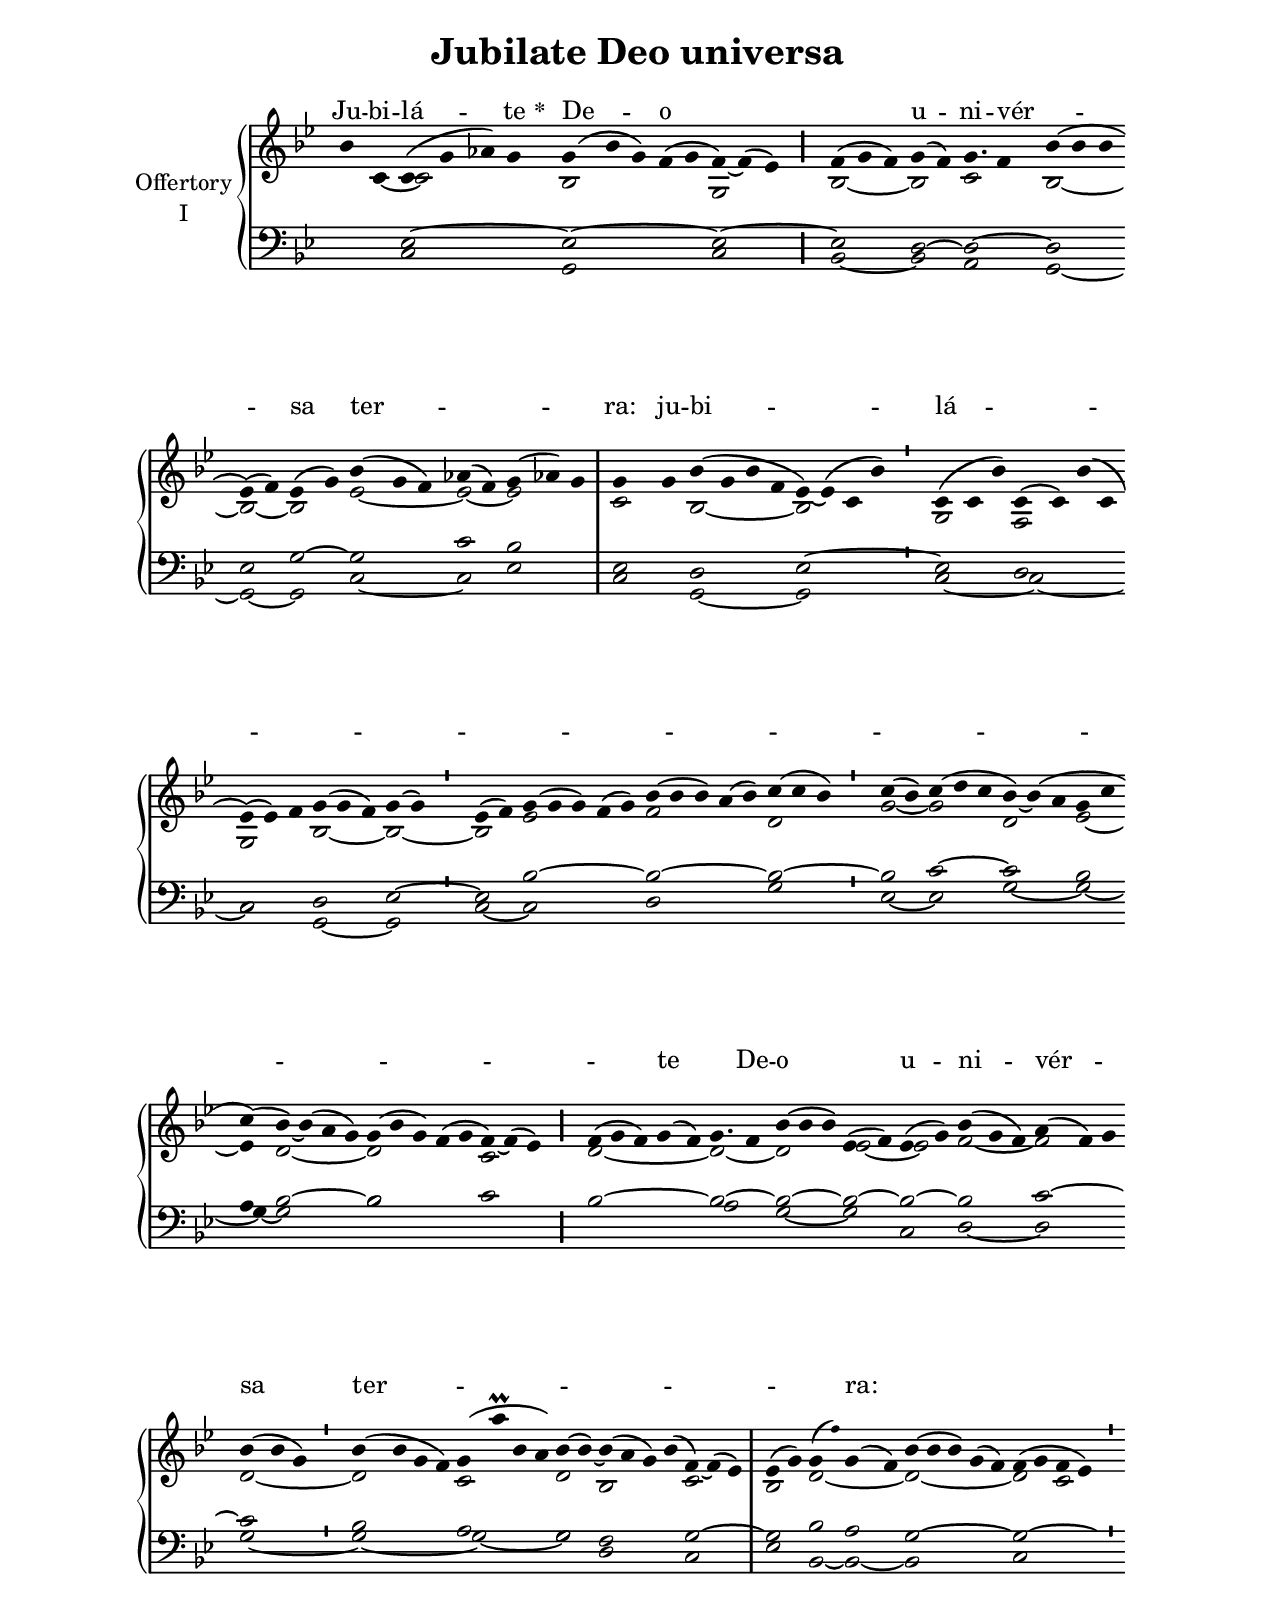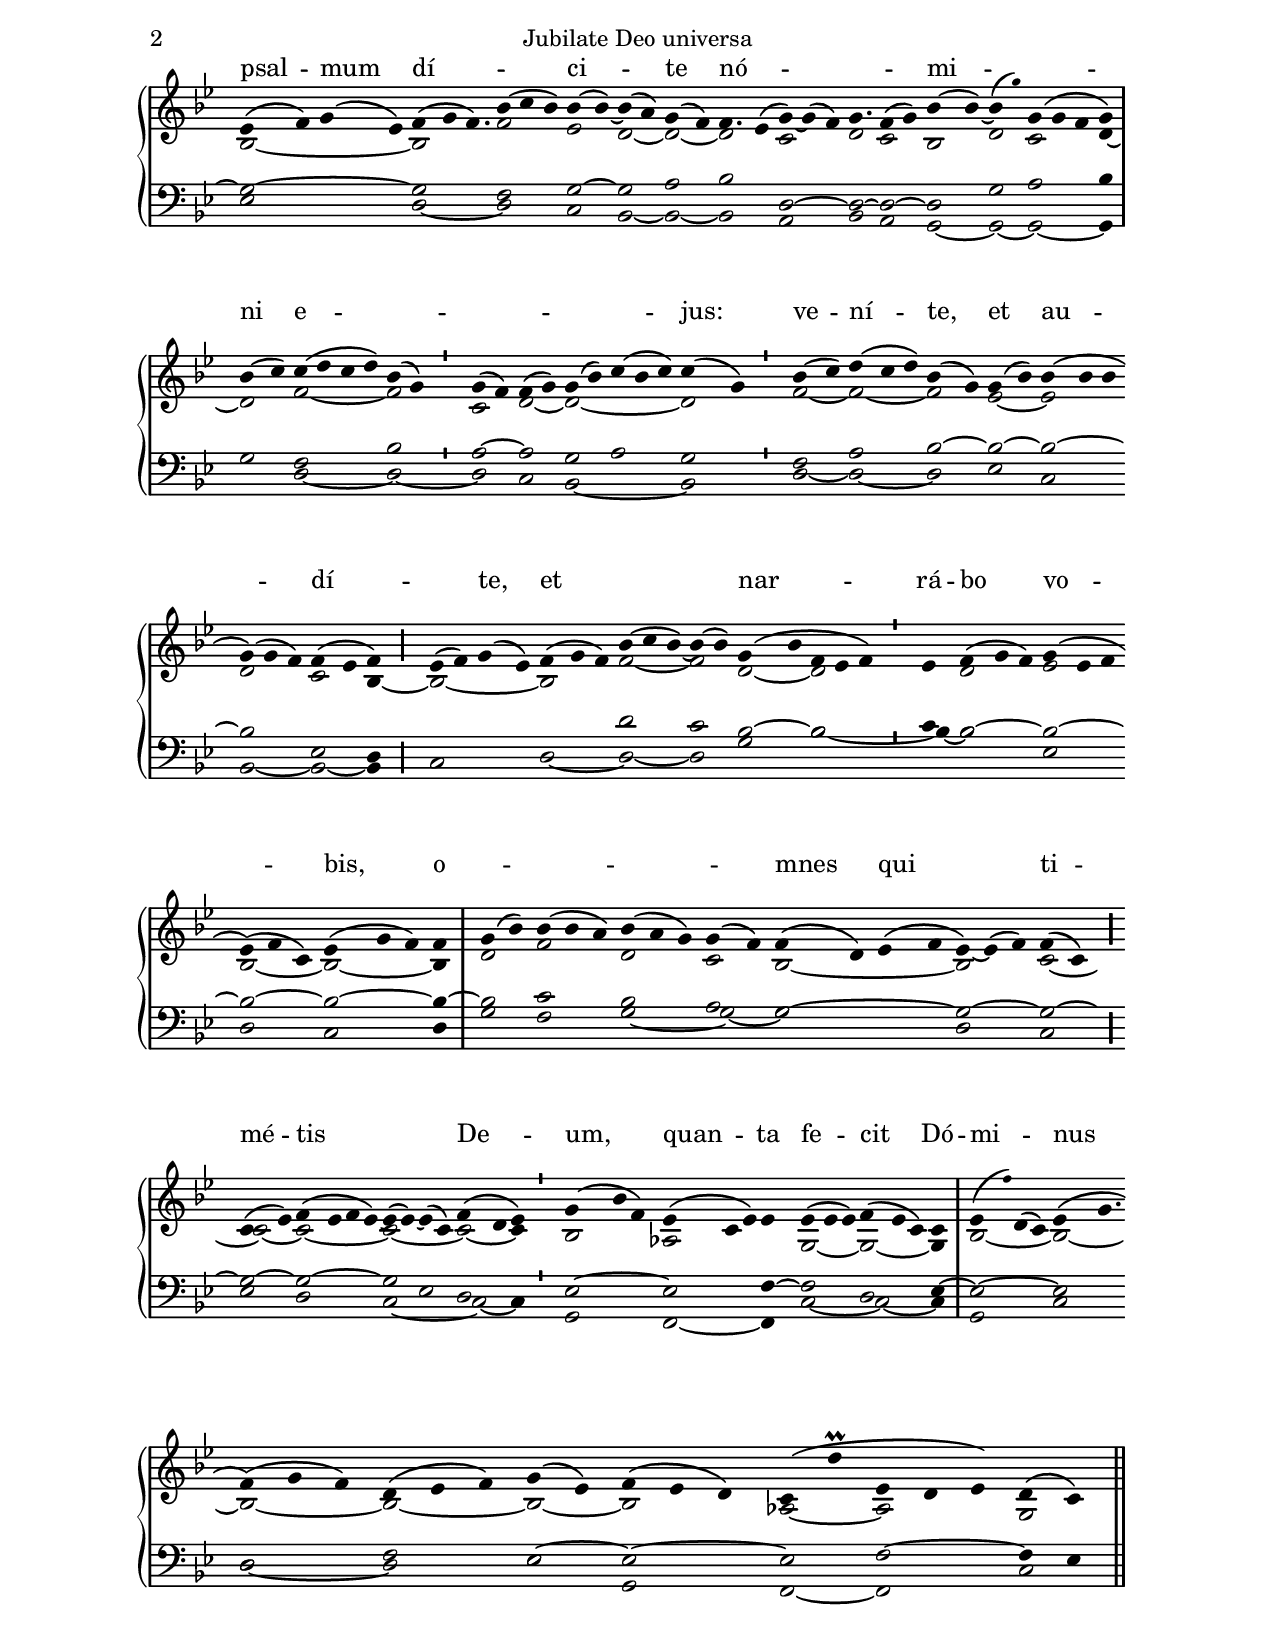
\version "2.18"
\include "gregorian.ly"
\include "noh2.ily"


%Page reference: page i.123
%(volume.page)

global = {
 \key c \dorian
 \cadenzaOn 
}

\header {
  title = \markup \center-column {"Jubilate Deo universa" \vspace #1 }
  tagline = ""
  composer = ""
}

\paper {
 #(include-special-characters)
  oddHeaderMarkup = \markup \fill-line {
    \line {}
    \center-column {
      \on-the-fly #first-page     " "
      \on-the-fly #not-first-page "Jubilate Deo universa"
    }
    \line { \on-the-fly #print-page-number-check-first \fromproperty #'page:page-number-string }
  }
  evenHeaderMarkup = \markup \fill-line {
    \line { \on-the-fly #print-page-number-check-first \fromproperty #'page:page-number-string }
    \center-column { "Jubilate Deo universa" }
    \line {}
  }
}

chantText = \lyricmode {
Ju -- bi -- lá -- te 
\set stanza = " * " De -- o _ 
u -- ni -- vér -- _ sa ter -- _ _ _ ra: 
ju -- bi -- lá -- _ _ _ _ _ _ _ _ _ _ _ _ _ _ _ _ te _ De -- o _ 
u -- ni -- vér -- _ sa ter -- _ _ _ _ _ ra: _ _ _ 
psal -- mum dí -- _ ci -- te nó -- _ _ _ mi -- _ ni e -- _ _ _ _ _ jus: 
ve -- ní -- te, et au -- dí -- _ te, et _ nar -- rá -- bo vo -- bis, 
o -- _ _ _ _ mnes qui ti -- mé -- tis De -- um, 
quan -- ta fe -- cit Dó -- mi -- _ nus 
_ _ _ _ _ á -- ni -- mæ me -- _ æ, 
al -- le -- _ _ _ _ _ lú -- ia. }

chantMusic = {
\tieDown   bes'4 c'4  c'4 ( g'4 aes'4) g'4  g'4 ( bes'4 g'4) f'4 ( g'4 f'4) ~ f'4 ( ees'4) \divisioMaior
 f'4 ( g'4 f'4) g'4 ( f'4) g'4. f'4 bes'4 ( bes'4 bes'4 \forceBreak
) ees'4 ( f'4)  ees'4 ( g'4) bes'4 ( g'4 f'4) aes'4 ( f'4) g'4 ( aes'4) g'4 \divisioMaxima
 g'4 g'4 bes'4 ( g'4 bes'4 f'4 ees'4) ~ ees'4 ( c'4 bes'4) \divisioMinima
 c'4 ( c'4 bes'4) c'4 ( c'4) bes'4 ( c'4 \forceBreak
) ees'4 ( ees'4) f'4 g'4 ( g'4 f'4) g'4 ( g'4) \divisioMinima
 ees'4 ( f'4) g'4 ( g'4 g'4) f'4 ( g'4) bes'4 ( bes'4 bes'4) a'4 ( bes'4) c''4 ( c''4 bes'4) \divisioMinima
 c''4 ( bes'4) c''4 ( d''4 c''4 bes'4) ~ bes'4 ( a'4 g'4 c''4 \forceBreak
) c''4 ( bes'4) ~ bes'4 ( a'4 g'4) g'4 ( bes'4 g'4) f'4 ( g'4 f'4) ~ f'4 ( ees'4) \divisioMaior
 f'4 ( g'4 f'4) g'4 ( f'4) g'4. f'4 bes'4 ( bes'4 bes'4) ees'4 ( f'4) ees'4 ( g'4) bes'4 ( g'4 f'4) a'4 ( f'4) g'4 \forceBreak
 bes'4 ( bes'4 g'4) \divisioMinima
 bes'4 ( bes'4 g'4 f'4) g'4 ( a''\prall bes'4 a'4) bes'4 ( bes'4) ~ bes'4 ( a'4 g'4) bes'4 ( f'4) ~ f'4 ( ees'4) \divisioMaxima
 ees'4 ( g'4) g'4 ( \once \tweak #'font-size #-4 f'' ) g'4 ( f'4) bes'4 ( bes'4 bes'4) g'4 ( f'4) f'4 ( g'4 f'4 ees'4) \divisioMinima \forceBreak

 ees'4 ( f'4) g'4 ( ees'4) f'4 ( g'4 f'4.) bes'4 ( c''4 bes'4) bes'4 ( bes'4) ~ bes'4 ( a'4) g'4 ( f'4) f'4. ees'4 ( g'4) ~ g'4 ( f'4) g'4. f'4 ( g'4) bes'4 ( bes'4) ~ bes'4 ( \once \tweak #'font-size #-4 g'' ) g'4 ( g'4 f'4 g'4) \divisioMaxima \forceBreak

 bes'4 ( c''4) c''4 ( d''4 c''4 d''4) bes'4 ( g'4) \divisioMinima
 g'4 ( f'4) f'4 ( g'4) g'4 ( bes'4) c''4 ( bes'4 c''4) c''4 ( g'4) \divisioMinima
 bes'4 ( c''4) d''4 ( c''4 d''4) bes'4 ( g'4) g'4 ( bes'4) bes'4 ( bes'4 bes'4 \forceBreak
) g'4 ( g'4 f'4) f'4 ( ees'4 f'4) \divisioMaior
 ees'4 ( f'4) g'4 ( ees'4) f'4 ( g'4 f'4) bes'4 ( c''4 bes'4) ~ bes'4 ( bes'4) g'4 ( bes'4 f'4 ees'4 f'4) \divisioMinima
 ees'4 f'4 ( g'4 f'4) g'4 ( ees'4 f'4 \forceBreak
) ees'4 ( f'4 c'4) ees'4 ( g'4 f'4) f'4 \divisioMaxima
 g'4 ( bes'4) bes'4 ( bes'4 a'4) bes'4 ( a'4 g'4) g'4 ( f'4) f'4 ( d'4) ees'4 ( f'4 ees'4) ~ ees'4 ( f'4) f'4 ( c'4) \divisioMaior \forceBreak

 c'4 ( ees'4) f'4 ( ees'4 f'4 ees'4) ~ ees'4 ( ees'4) ~ ees'4 ( c'4) f'4 ( d'4 ees'4) \divisioMinima
 g'4 ( bes'4 f'4) ees'4 ( c'4 ees'4) ees'4 ees'4 ( ees'4 ees'4) f'4 ( ees'4 c'4) c'4 \divisioMaxima
 ees'4 ( \once \tweak #'font-size #-4 f'' ) d'4 ( c'4) ees'4 ( g'4. \forceBreak
) f'4 ( g'4 f'4) d'4 ( ees'4 f'4) g'4 ( ees'4) f'4 ( ees'4 d'4) c'4 ( d''\prall ees'4 d'4 ees'4) d'4 ( c'4) \finalis

}

altoMusic = {
r4 c'4 ~ c'2*4/2 bes2*5/2 g2*3/2 \divisioMaior
bes2*3/2 ~ bes2 c'2*5/4 bes2*3/2 ~ bes2 ~ bes2 ees'2*3/2 ~ ees'2 ~ ees'2*3/2 \divisioMaxima
c'2 bes2*4/2 ~ bes2*4/2 \divisioMinima
g2*3/2 f2*4/2 g2*3/2 bes2*3/2 ~ bes2 ~ \divisioMinima
bes2 ees'2*5/2 f'2*5/2 d'2*3/2 \divisioMinima
g'2 ~ g'2*3/2 d'2*3/2 ees'2 ~ ees'4 d'2*4/2 ~ d'2*5/2 c'2*3/2 \divisioMaior
d'2*5/2 ~ d'2*5/4 ~ d'2*3/2 ees'2 ~ ees'2 f'2*3/2 ~ f'2*3/2 d'2*3/2 ~ \divisioMinima
d'2*4/2 c'2*4/2 d'2 bes2*4/2 c'2*3/2 \divisioMaxima
bes2 d'2*4/2 ~ d'2*5/2 ~ d'2 c'2 \divisioMinima
bes2*4/2 ~ bes2*7/4 f'2*3/2 ees'2 d'2 ~ d'2 ~ d'2*5/4 c'2*3/2 d'2*3/4 c'2 bes2 d'2 c'2*3/2 d'4 ~ \divisioMaxima
d'2 f'2*4/2 ~ f'2 \divisioMinima
c'2 d'2 ~ d'2*5/2 ~ d'2 \divisioMinima
f'2 ~ f'2*3/2 ~ f'2 ees'2 ~ ees'2*3/2 d'2*3/2 c'2 bes4 ~ \divisioMaior
bes2*4/2 ~ bes2*3/2 f'2*3/2 ~ f'2 d'2 ~ d'2*3/2 \divisioMinima
r4 d'2*3/2 ees'2*3/2 bes2*3/2 ~ bes2*3/2 ~ bes4 \divisioMaxima
d'2 f'2*3/2 d'2*3/2 c'2 bes2*4/2 ~ bes2*3/2 c'2 ~ \divisioMaior
c'2 ~ c'2*4/2 ~ c'2*4/2 ~ c'2 ~ c'4 \divisioMinima
bes2*3/2 aes2*4/2 g2*3/2 ~ g2*3/2 ~ g4 \divisioMaxima
bes2*4/2 ~ bes2*5/4 ~ bes2*3/2 ~ bes2*3/2 ~ bes2 ~ bes2*3/2 aes2 ~ aes2*3/2 g2 \finalis
}

tenorMusic = {
r2 ees2*4/2 ~ ees2*5/2 ~ ees2*3/2 ~ \divisioMaior
ees2*3/2 d2 ~ d2*5/4 ~ d2*3/2 ees2 g2 ~ g2*3/2 c'2 bes2*3/2 \divisioMaxima
ees2 d2*4/2 ees2*4/2 ~ \divisioMinima
ees2*3/2 d2*4/2 c2*3/2 d2*3/2 ees2 ~ \divisioMinima
ees2 bes2*5/2 ~ bes2*5/2 ~ bes2*3/2 ~ \divisioMinima
bes2 c'2*3/2 ~ c'2*3/2 bes2 a4 bes2*4/2 ~ bes2*5/2 c'2*3/2 \divisioMaior
bes2*5/2 ~ bes2*5/4 ~ bes2*3/2 ~ bes2 ~ bes2 ~ bes2*3/2 c'2*3/2 ~ c'2*3/2 \divisioMinima
bes2*4/2 a2*4/2 g2 f2*4/2 g2*3/2 ~ \divisioMaxima
g2 bes2 a2 g2*5/2 ~ g2*4/2 ~ \divisioMinima
g2*4/2 ~ g2*7/4 f2*3/2 g2 ~ g2 a2 bes2*5/4 d2*3/2 ~ d2*3/4 ~ d2 ~ d2 g2 a2*3/2 bes4 \divisioMaxima
g2 f2*4/2 bes2 \divisioMinima
a2 ~ a2 g2 a2*3/2 g2 \divisioMinima
f2 a2*3/2 bes2 ~ bes2 ~ bes2*3/2 ~ bes2*3/2 ees2 d4 \divisioMaior
r2*7/2 d'2*3/2 c'2 bes2 ~ bes2*3/2 \divisioMinima
c'4 bes2*3/2 ~ bes2*3/2 ~ bes2*3/2 ~ bes2*3/2 ~ bes4 ~ \divisioMaxima
bes2 c'2*3/2 bes2*3/2 a2 g2*4/2 ~ g2*3/2 ~ g2 ~ \divisioMaior
g2 ~ g2*4/2 ~ g2 ees2 d2 c4 \divisioMinima
ees2*3/2 ~ ees2*3/2 f4 ~ f2*3/2 d2*3/2 ees4 ~ \divisioMaxima
ees2*4/2 ~ ees2*5/4 d2*3/2 f2*3/2 ees2 ~ ees2*3/2 ~ ees2 f2*3/2 ~ f4 ees4 \finalis
}

bassMusic = {
r2 c2*4/2 g,2*5/2 c2*3/2 \divisioMaior
bes,2*3/2 ~ bes,2 a,2*5/4 g,2*3/2 ~ g,2 ~ g,2 c2*3/2 ~ c2 ees2*3/2 \divisioMaxima
c2 g,2*4/2 ~ g,2*4/2 \divisioMinima
c2*3/2 ~ c2*4/2 ~ c2*3/2 g,2*3/2 ~ g,2 \divisioMinima
c2 ~ c2*5/2 d2*5/2 g2*3/2 \divisioMinima
ees2 ~ ees2*3/2 g2*3/2 ~ g2 ~ g4 ~ g2*4/2 bes2*5/2 r2*3/2 \divisioMaior
r2*5/2 a2*5/4 g2*3/2 ~ g2 c2 d2*3/2 ~ d2*3/2 g2*3/2 ~ \divisioMinima
g2*4/2 ~ g2*4/2 ~ g2 d2*4/2 c2*3/2 \divisioMaxima
ees2 bes,2 ~ bes,2 ~ bes,2*5/2 c2*4/2 \divisioMinima
ees2*4/2 d2*7/4 ~ d2*3/2 c2 bes,2 ~ bes,2 ~ bes,2*5/4 a,2*3/2 bes,2*3/4 a,2 g,2 ~ g,2 ~ g,2*3/2 ~ g,4 \divisioMaxima
r2 d2*4/2 ~ d2 ~ \divisioMinima
d2 c2 bes,2*5/2 ~ bes,2 \divisioMinima
d2 ~ d2*3/2 ~ d2 ees2 c2*3/2 bes,2*3/2 ~ bes,2 ~ bes,4 \divisioMaior
c2*4/2 d2*3/2 ~ d2*3/2 ~ d2 g2 bes2*3/2 ~ \divisioMinima
bes4 ~ bes2*3/2 ees2*3/2 d2*3/2 c2*3/2 d4 \divisioMaxima
g2 f2*3/2 g2*3/2 ~ g2 ~ g2*4/2 d2*3/2 c2 \divisioMaior
ees2 d2*4/2 c2*4/2 ~ c2 ~ c4 \divisioMinima
g,2*3/2 f,2*3/2 ~ f,4 c2*3/2 ~ c2*3/2 ~ c4 \divisioMaxima
g,2*4/2 c2*5/4 d2*3/2 ~ d2*3/2 ees2 g,2*3/2 f,2 ~ f,2*3/2 c2 \finalis
}

voiceLines = {
\voiceLineStyle


}

\score{
  <<
    \new GrandStaff <<
      \set GrandStaff.autoBeaming = ##f
      \set GrandStaff.instrumentName = \markup \center-column {
        "Offertory"
        "I"
      }
      \new Staff = up <<
        \new Voice = "chant" {
          \voiceOne \global \chantMusic
        }
        \new Voice {
          \voiceTwo \global \altoMusic
        }
      >>

      \new Staff = down <<
        \clef bass
        \new Voice {
          \voiceOne \global \tenorMusic
        }
        \new Voice {
          \voiceTwo \global \bassMusic
        }
	\new Voice {
        \voiceThree \global \voiceLines
        }
      >>
    >>
    \new Lyrics \lyricsto chant {
      \chantText
    }
  >>
  \layout{
  }
  \midi{
    \tempo 4 = 125
  }
}
